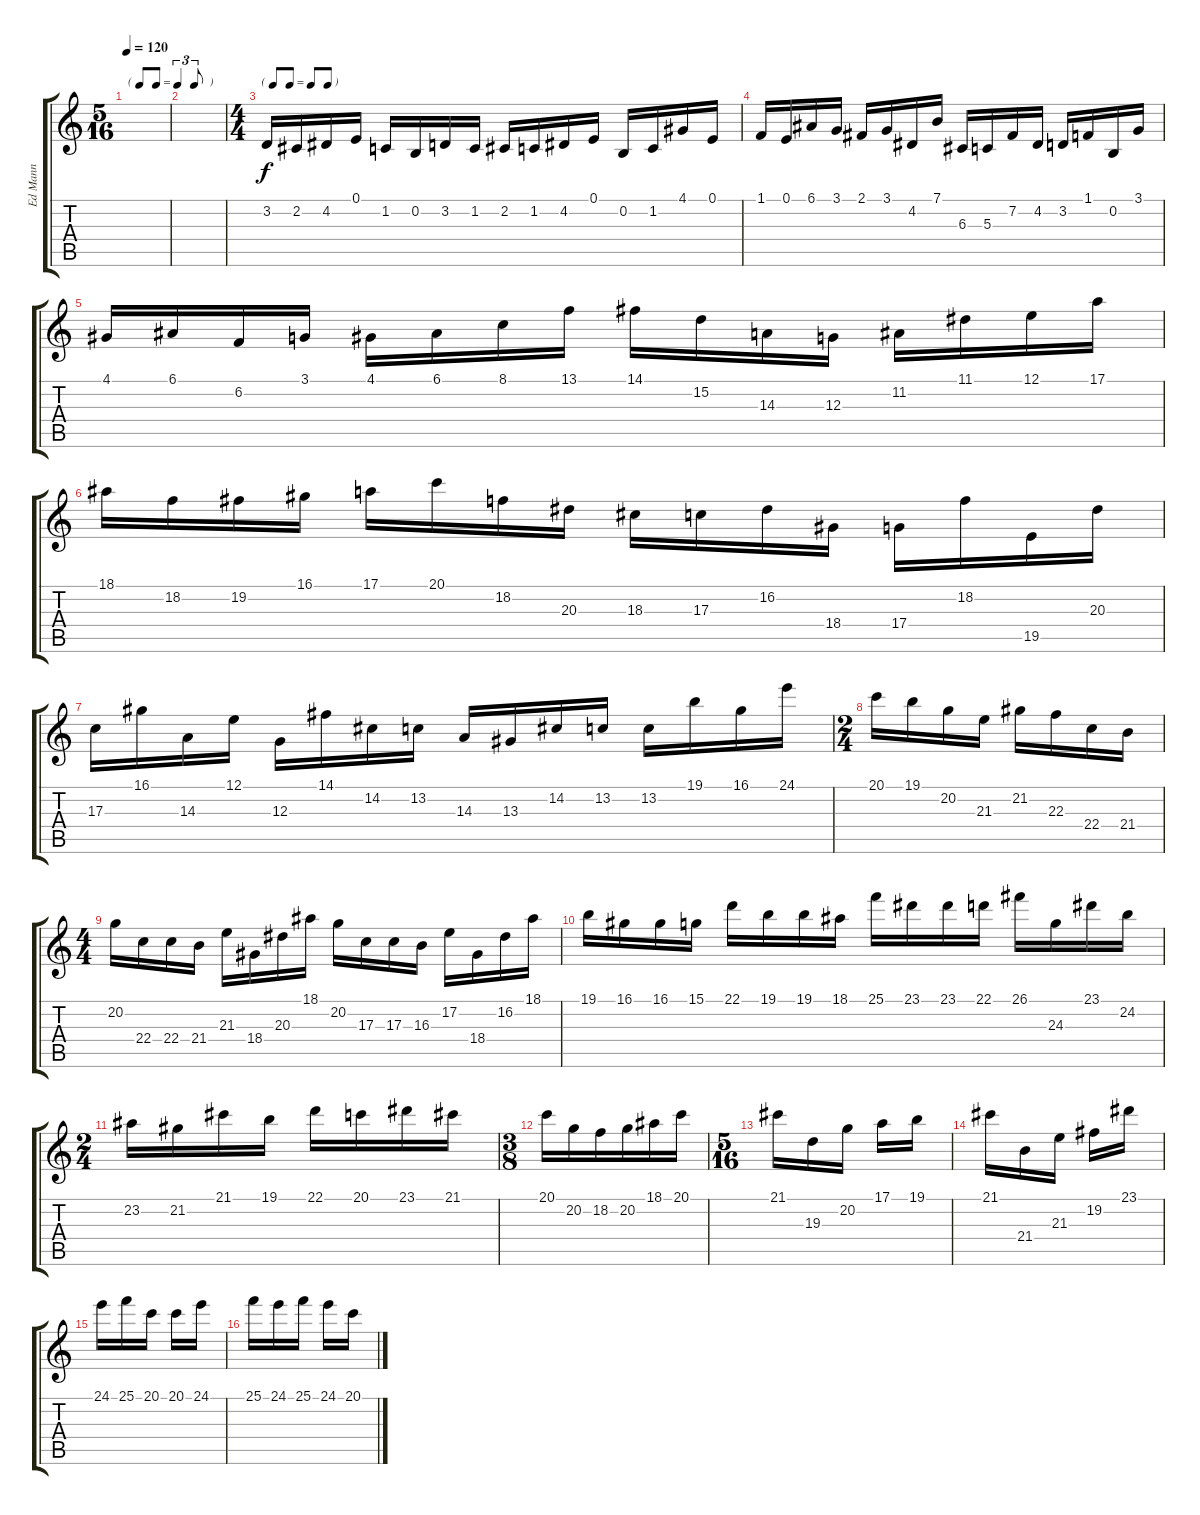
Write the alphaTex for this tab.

\track ("Ed Mann" "Ed Mann") {instrument vibraphone bank 255}
\staff {score tabs}
\tuning (E4 B3 G3 D3 A2 E2) {hide}
\ts (5 16)
\tf triplet8th
\tempo 120
\clef g2
\ks c
|
|
\ts (4 4)
\tf none
3.2.16 2.2.16 4.2.16 0.1.16 1.2.16 0.2.16 3.2.16 1.2.16 2.2.16 1.2.16 4.2.16 0.1.16 0.2.16 1.2.16 4.1.16 0.1.16 |
1.1.16 0.1.16 6.1.16 3.1.16 2.1.16 3.1.16 4.2.16 7.1.16 6.3.16 5.3.16 7.2.16 4.2.16 3.2.16 1.1.16 0.2.16 3.1.16 |
4.1.16 6.1.16 6.2.16 3.1.16 4.1.16 6.1.16 8.1.16 13.1.16 14.1.16 15.2.16 14.3.16 12.3.16 11.2.16 11.1.16 12.1.16 17.1.16 |
18.1.16 18.2.16 19.2.16 16.1.16 17.1.16 20.1.16 18.2.16 20.3.16 18.3.16 17.3.16 16.2.16 18.4.16 17.4.16 18.2.16 19.5.16 20.3.16 |
17.3.16 16.1.16 14.3.16 12.1.16 12.3.16 14.1.16 14.2.16 13.2.16 14.3.16 13.3.16 14.2.16 13.2.16 13.2.16 19.1.16 16.1.16 24.1.16 |
\ts (2 4)
20.1.16 19.1.16 20.2.16 21.3.16 21.2.16 22.3.16 22.4.16 21.4.16 |
\ts (4 4)
20.2.16 22.4.16 22.4.16 21.4.16 21.3.16 18.4.16 20.3.16 18.1.16 20.2.16 17.3.16 17.3.16 16.3.16 17.2.16 18.4.16 16.2.16 18.1.16 |
19.1.16 16.1.16 16.1.16 15.1.16 22.1.16 19.1.16 19.1.16 18.1.16 25.1.16 23.1.16 23.1.16 22.1.16 26.1.16 24.3.16 23.1.16 24.2.16 |
\ts (2 4)
23.2.16 21.2.16 21.1.16 19.1.16 22.1.16 20.1.16 23.1.16 21.1.16 |
\ts (3 8)
20.1.16 20.2.16 18.2.16 20.2.16 18.1.16 20.1.16 |
\ts (5 16)
21.1.16 19.3.16 20.2.16 17.1.16 19.1.16 |
21.1.16 21.4.16 21.3.16 19.2.16 23.1.16 |
24.1.16 25.1.16 20.1.16 20.1.16 24.1.16 |
25.1.16 24.1.16 25.1.16 24.1.16 20.1.16
